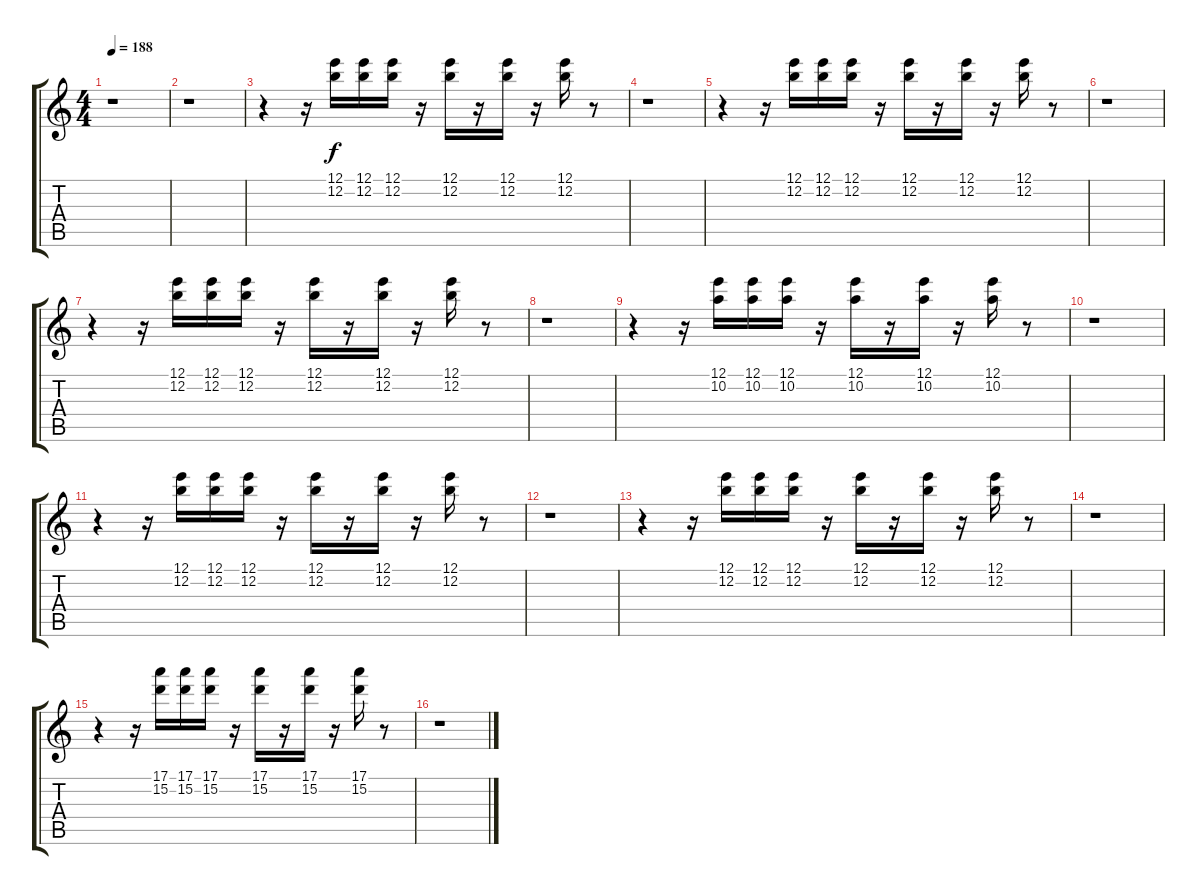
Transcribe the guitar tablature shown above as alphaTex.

\track "" {instrument electricguitarclean}
\staff {score tabs}
\tuning (E4 B3 G3 D3 A2 E2) {hide}
\ts (4 4)
\tempo 188
\clef g2
\ks c
r.1{dy f} |
r.1 |
r.4 r.16 (12.1 12.2).16{balance 4 instrument harpsichord} (12.1 12.2).16 (12.1 12.2).16 r.16 (12.1 12.2).16 r.16 (12.1 12.2).16 r.16 (12.1 12.2).16 r.8 |
r.1 |
r.4 r.16 (12.1 12.2).16 (12.1 12.2).16 (12.1 12.2).16 r.16 (12.1 12.2).16 r.16 (12.1 12.2).16 r.16 (12.1 12.2).16 r.8 |
r.1 |
r.4 r.16 (12.1 12.2).16 (12.1 12.2).16 (12.1 12.2).16 r.16 (12.1 12.2).16 r.16 (12.1 12.2).16 r.16 (12.1 12.2).16 r.8 |
r.1 |
r.4 r.16 (12.1 10.2).16 (12.1 10.2).16 (12.1 10.2).16 r.16 (12.1 10.2).16 r.16 (12.1 10.2).16 r.16 (12.1 10.2).16 r.8 |
r.1 |
r.4 r.16 (12.1 12.2).16 (12.1 12.2).16 (12.1 12.2).16 r.16 (12.1 12.2).16 r.16 (12.1 12.2).16 r.16 (12.1 12.2).16 r.8 |
r.1 |
r.4 r.16 (12.1 12.2).16 (12.1 12.2).16 (12.1 12.2).16 r.16 (12.1 12.2).16 r.16 (12.1 12.2).16 r.16 (12.1 12.2).16 r.8 |
r.1 |
r.4 r.16 (17.1 15.2).16 (17.1 15.2).16 (17.1 15.2).16 r.16 (17.1 15.2).16 r.16 (17.1 15.2).16 r.16 (17.1 15.2).16 r.8 |
r.1
